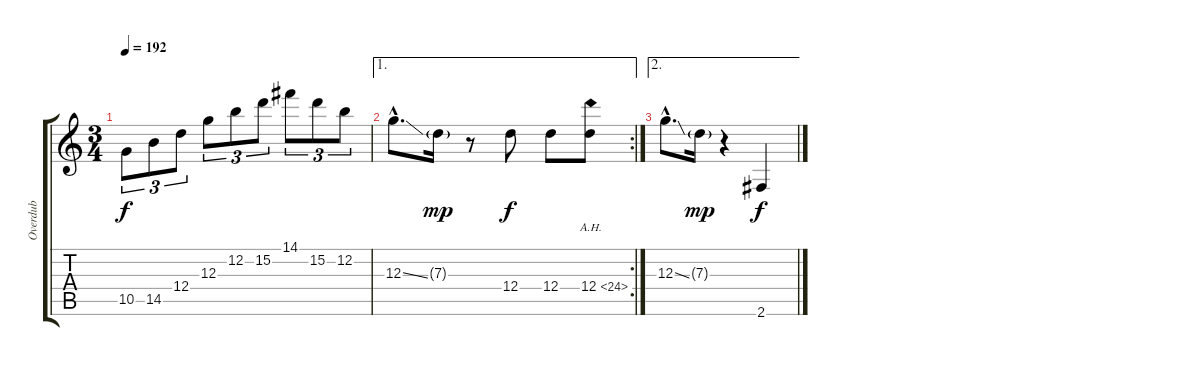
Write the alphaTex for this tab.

\track ("Overdub" "Overdub") {instrument electricbasspick}
\staff {score tabs}
\tuning (E4 B3 G3 D3 A2 E2) {hide}
\ts (3 4)
\tempo 192
\clef g2
\ks c
10.5.8{tu (3 2) dy f} 14.5.8{tu (3 2)} 12.4.8{tu (3 2)} 12.3.8{tu (3 2)} 12.2.8{tu (3 2)} 15.2.8{tu (3 2)} 14.1.8{tu (3 2)} 15.2.8{tu (3 2)} 12.2.8{tu (3 2)} |
\ae 1
\rc 2
12.3{ss hac}.8{d} 7.3{g}.16{dy mp} r.8 12.4.8{dy f} 12.4.8 12.4{ah 12}.8 |
\ae 2
12.3{ss hac}.8{d} 7.3{g}.16{dy mp} r.4 2.6.4{dy f}
